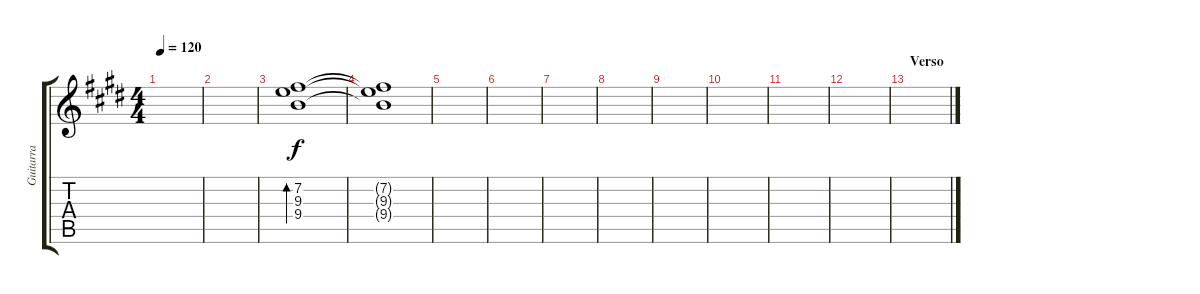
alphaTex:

\track ("Guitarra" "Guitarra") {instrument electricguitarjazz}
\staff {score tabs}
\tuning (E4 B3 G3 D3 A2 E2) {hide}
\ts (4 4)
\tempo 120
\clef g2
\ks e
|
|
(7.2 9.3 9.4).1{bd 240} |
(7.2{t} 9.3{t} 9.4{t}).1 |
|
|
|
|
|
|
|
|
\section ("" "Verso")
